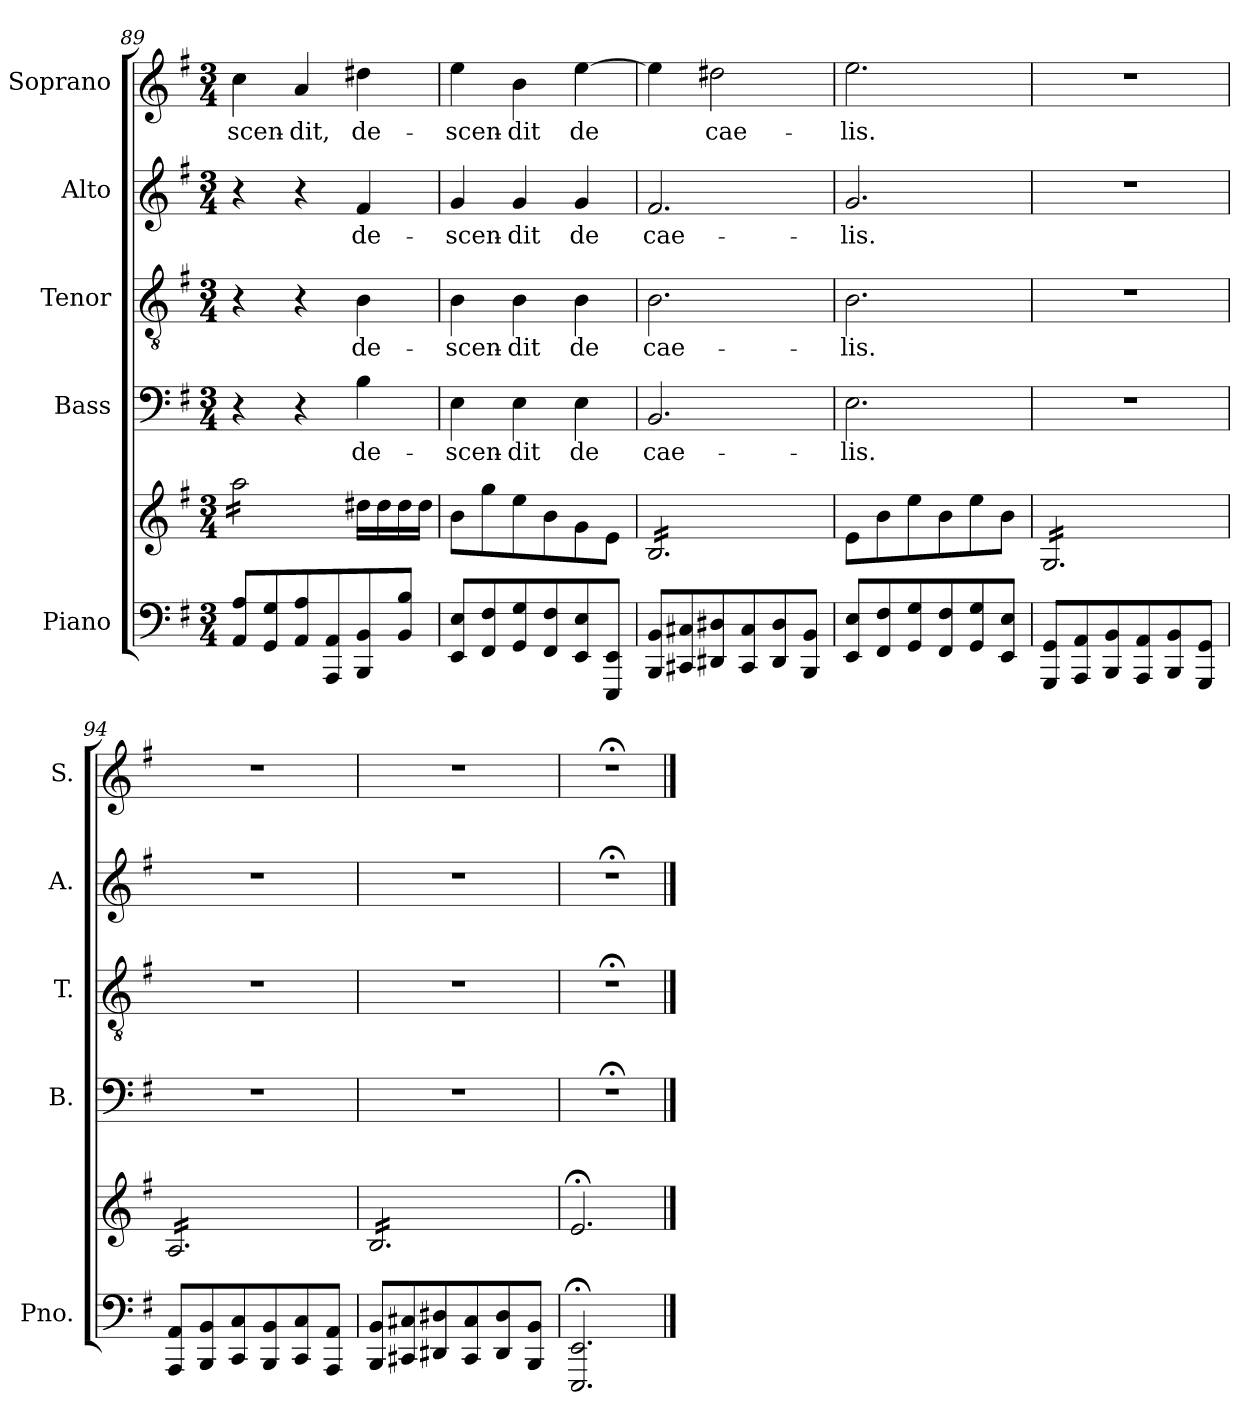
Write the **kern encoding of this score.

**kern	**kern	**kern	**text	**kern	**text	**kern	**text	**kern	**text
*part5	*part5	*part4	*part4	*part3	*part3	*part2	*part2	*part1	*part1
*staff6	*staff5	*staff4	*staff4	*staff3	*staff3	*staff2	*staff2	*staff1	*staff1
*I"Piano	*	*I"Bass	*	*I"Tenor	*	*I"Alto	*	*I"Soprano	*
*I'Pno.	*	*I'B.	*	*I'T.	*	*I'A.	*	*I'S.	*
!!LO:PB:g=z
*clefF4	*clefG2	*clefF4	*	*clefGv2	*	*clefG2	*	*clefG2	*
*k[f#]	*k[f#]	*k[f#]	*	*k[f#]	*	*k[f#]	*	*k[f#]	*
*M3/4	*M3/4	*M3/4	*	*M3/4	*	*M3/4	*	*M3/4	*
=89	=89	=89	=89	=89	=89	=89	=89	=89	=89
!	!	!	!	!	!	!	!	!	!LO:LY:b
*	*tremolo	*	*	*	*	*	*	*	*
8AA/ 8A/L	16aa\LL	4r	.	4r	.	4r	.	4cc\	-scen-
.	16aa\	.	.	.	.	.	.	.	.
8GG/ 8G/	16aa\	.	.	.	.	.	.	.	.
.	16aa\	.	.	.	.	.	.	.	.
!	!	!	!	!	!	!	!	!	!LO:LY:b
8AA/ 8A/	16aa\	4r	.	4r	.	4r	.	4a/	-dit,
.	16aa\	.	.	.	.	.	.	.	.
8AAA/ 8AA/	16aa\	.	.	.	.	.	.	.	.
.	16aa\JJ	.	.	.	.	.	.	.	.
*	*Xtremolo	*	*	*	*	*	*	*	*
!	!	!	!LO:LY:b	!	!LO:LY:b	!	!LO:LY:b	!	!LO:LY:b
8BBB/ 8BB/	16dd#X\LL	4B\	de-	4B\	de-	4f#/	de-	4dd#X\	de-
.	16dd#\	.	.	.	.	.	.	.	.
8BB/ 8B/J	16dd#\	.	.	.	.	.	.	.	.
.	16dd#\JJ	.	.	.	.	.	.	.	.
=90	=90	=90	=90	=90	=90	=90	=90	=90	=90
!	!	!	!LO:LY:b	!	!LO:LY:b	!	!LO:LY:b	!	!LO:LY:b
8EE/ 8E/L	8b\L	4E\	-scen-	4B\	-scen-	4g/	-scen-	4ee\	-scen-
8FF#/ 8F#/	8gg\	.	.	.	.	.	.	.	.
!	!	!	!LO:LY:b	!	!LO:LY:b	!	!LO:LY:b	!	!LO:LY:b
8GG/ 8G/	8ee\	4E\	-dit	4B\	-dit	4g/	-dit	4b\	-dit
8FF#/ 8F#/	8b\	.	.	.	.	.	.	.	.
!	!	!	!LO:LY:b	!	!LO:LY:b	!	!LO:LY:b	!	!LO:LY:b
8EE/ 8E/	8g\	4E\	de	4B\	de	4g/	de	[4ee\	de
8EEE/ 8EE/J	8e\J	.	.	.	.	.	.	.	.
=91	=91	=91	=91	=91	=91	=91	=91	=91	=91
!	!	!	!LO:LY:b	!	!LO:LY:b	!	!LO:LY:b	!	!
*	*tremolo	*	*	*	*	*	*	*	*
8BBB/ 8BB/L	16B/LL	2.BB/	cae-	2.B\	cae-	2.f#/	cae-	4ee\]	.
.	16B/	.	.	.	.	.	.	.	.
8CC#X/ 8C#X/	16B/	.	.	.	.	.	.	.	.
.	16B/	.	.	.	.	.	.	.	.
!	!	!	!	!	!	!	!	!	!LO:LY:b
8DD#X/ 8D#X/	16B/	.	.	.	.	.	.	2dd#X\	cae-
.	16B/	.	.	.	.	.	.	.	.
8CC#/ 8C#/	16B/	.	.	.	.	.	.	.	.
.	16B/	.	.	.	.	.	.	.	.
8DD#/ 8D#/	16B/	.	.	.	.	.	.	.	.
.	16B/	.	.	.	.	.	.	.	.
8BBB/ 8BB/J	16B/	.	.	.	.	.	.	.	.
.	16B/JJ	.	.	.	.	.	.	.	.
*	*Xtremolo	*	*	*	*	*	*	*	*
=92	=92	=92	=92	=92	=92	=92	=92	=92	=92
!	!	!	!LO:LY:b	!	!LO:LY:b	!	!LO:LY:b	!	!LO:LY:b
8EE/ 8E/L	8e\L	2.E\	-lis.	2.B\	-lis.	2.g/	-lis.	2.ee\	-lis.
8FF#/ 8F#/	8b\	.	.	.	.	.	.	.	.
8GG/ 8G/	8ee\	.	.	.	.	.	.	.	.
8FF#/ 8F#/	8b\	.	.	.	.	.	.	.	.
8GG/ 8G/	8ee\	.	.	.	.	.	.	.	.
8EE/ 8E/J	8b\J	.	.	.	.	.	.	.	.
=93	=93	=93	=93	=93	=93	=93	=93	=93	=93
*	*tremolo	*	*	*	*	*	*	*	*
8GGG/ 8GG/L	16G/LL	2.r	.	2.r	.	2.r	.	2.r	.
.	16G/	.	.	.	.	.	.	.	.
8AAA/ 8AA/	16G/	.	.	.	.	.	.	.	.
.	16G/	.	.	.	.	.	.	.	.
8BBB/ 8BB/	16G/	.	.	.	.	.	.	.	.
.	16G/	.	.	.	.	.	.	.	.
8AAA/ 8AA/	16G/	.	.	.	.	.	.	.	.
.	16G/	.	.	.	.	.	.	.	.
8BBB/ 8BB/	16G/	.	.	.	.	.	.	.	.
.	16G/	.	.	.	.	.	.	.	.
8GGG/ 8GG/J	16G/	.	.	.	.	.	.	.	.
.	16G/JJ	.	.	.	.	.	.	.	.
=94	=94	=94	=94	=94	=94	=94	=94	=94	=94
8AAA/ 8AA/L	16A/LL	2.r	.	2.r	.	2.r	.	2.r	.
.	16A/	.	.	.	.	.	.	.	.
8BBB/ 8BB/	16A/	.	.	.	.	.	.	.	.
.	16A/	.	.	.	.	.	.	.	.
8CC/ 8C/	16A/	.	.	.	.	.	.	.	.
.	16A/	.	.	.	.	.	.	.	.
8BBB/ 8BB/	16A/	.	.	.	.	.	.	.	.
.	16A/	.	.	.	.	.	.	.	.
8CC/ 8C/	16A/	.	.	.	.	.	.	.	.
.	16A/	.	.	.	.	.	.	.	.
8AAA/ 8AA/J	16A/	.	.	.	.	.	.	.	.
.	16A/JJ	.	.	.	.	.	.	.	.
!!LO:LB:g=z
=95	=95	=95	=95	=95	=95	=95	=95	=95	=95
8BBB/ 8BB/L	16B/LL	2.r	.	2.r	.	2.r	.	2.r	.
.	16B/	.	.	.	.	.	.	.	.
8CC#X/ 8C#X/	16B/	.	.	.	.	.	.	.	.
.	16B/	.	.	.	.	.	.	.	.
8DD#X/ 8D#X/	16B/	.	.	.	.	.	.	.	.
.	16B/	.	.	.	.	.	.	.	.
8CC#/ 8C#/	16B/	.	.	.	.	.	.	.	.
.	16B/	.	.	.	.	.	.	.	.
8DD#/ 8D#/	16B/	.	.	.	.	.	.	.	.
.	16B/	.	.	.	.	.	.	.	.
8BBB/ 8BB/J	16B/	.	.	.	.	.	.	.	.
.	16B/JJ	.	.	.	.	.	.	.	.
*	*Xtremolo	*	*	*	*	*	*	*	*
=96	=96	=96	=96	=96	=96	=96	=96	=96	=96
2.EEE/;< 2.EE/;<	2.e;</	2.r;<	.	2.r;<	.	2.r;<	.	2.r;<	.
==	==	==	==	==	==	==	==	==	==
*-	*-	*-	*-	*-	*-	*-	*-	*-	*-
